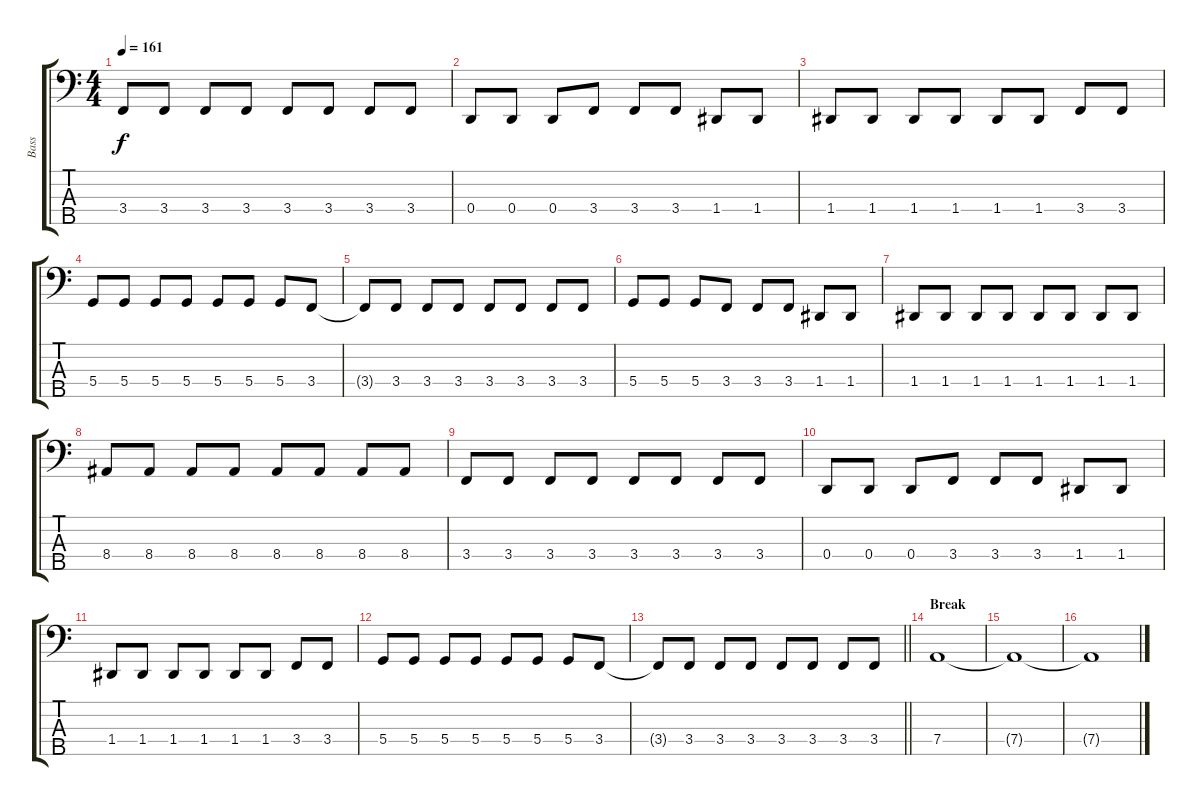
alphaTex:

\track ("Bass" "Bass") {instrument electricbassfinger}
\staff {score tabs}
\tuning (F2 C2 G1 D1 A0) {hide}
\ts (4 4)
\tempo 161
\clef f4
\ks c
3.4.8{dy f} 3.4.8 3.4.8 3.4.8 3.4.8 3.4.8 3.4.8 3.4.8 |
0.4.8 0.4.8 0.4.8 3.4.8 3.4.8 3.4.8 1.4.8 1.4.8 |
1.4.8 1.4.8 1.4.8 1.4.8 1.4.8 1.4.8 3.4.8 3.4.8 |
5.4.8 5.4.8 5.4.8 5.4.8 5.4.8 5.4.8 5.4.8 3.4.8 |
3.4{t}.8 3.4.8 3.4.8 3.4.8 3.4.8 3.4.8 3.4.8 3.4.8 |
5.4.8 5.4.8 5.4.8 3.4.8 3.4.8 3.4.8 1.4.8 1.4.8 |
1.4.8 1.4.8 1.4.8 1.4.8 1.4.8 1.4.8 1.4.8 1.4.8 |
8.4.8 8.4.8 8.4.8 8.4.8 8.4.8 8.4.8 8.4.8 8.4.8 |
3.4.8 3.4.8 3.4.8 3.4.8 3.4.8 3.4.8 3.4.8 3.4.8 |
0.4.8 0.4.8 0.4.8 3.4.8 3.4.8 3.4.8 1.4.8 1.4.8 |
1.4.8 1.4.8 1.4.8 1.4.8 1.4.8 1.4.8 3.4.8 3.4.8 |
5.4.8 5.4.8 5.4.8 5.4.8 5.4.8 5.4.8 5.4.8 3.4.8 |
\barLineRight lightlight
3.4{t}.8 3.4.8 3.4.8 3.4.8 3.4.8 3.4.8 3.4.8 3.4.8 |
\section ("" "Break")
7.4.1 |
7.4{t}.1 |
7.4{t}.1
